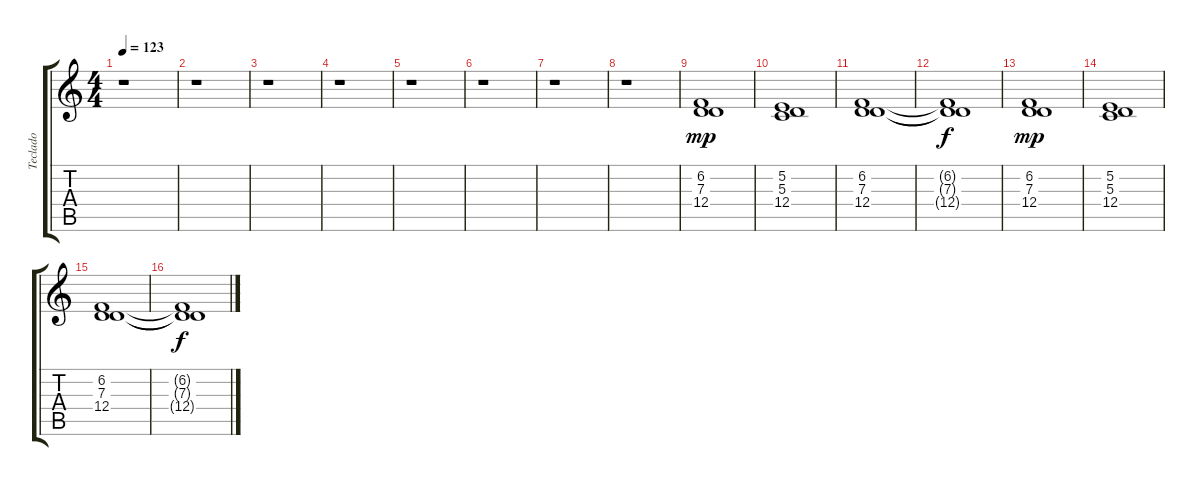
\track ("Teclado" "Teclado") {instrument synthstrings1}
\staff {score tabs}
\tuning (E4 B3 G3 D3 A2 E2) {hide}
\ts (4 4)
\tempo 123
\clef g2
\ks c
r.1{dy mp instrument synthstrings1} |
r.1 |
r.1 |
r.1 |
r.1 |
r.1 |
r.1 |
r.1 |
(6.2 7.3 12.4).1 |
(5.2 5.3 12.4).1 |
(6.2 7.3 12.4).1 |
(6.2{t} 7.3{t} 12.4{t}).1{dy f} |
(6.2 7.3 12.4).1{dy mp} |
(5.2 5.3 12.4).1 |
(6.2 7.3 12.4).1 |
(6.2{t} 7.3{t} 12.4{t}).1{dy f}
